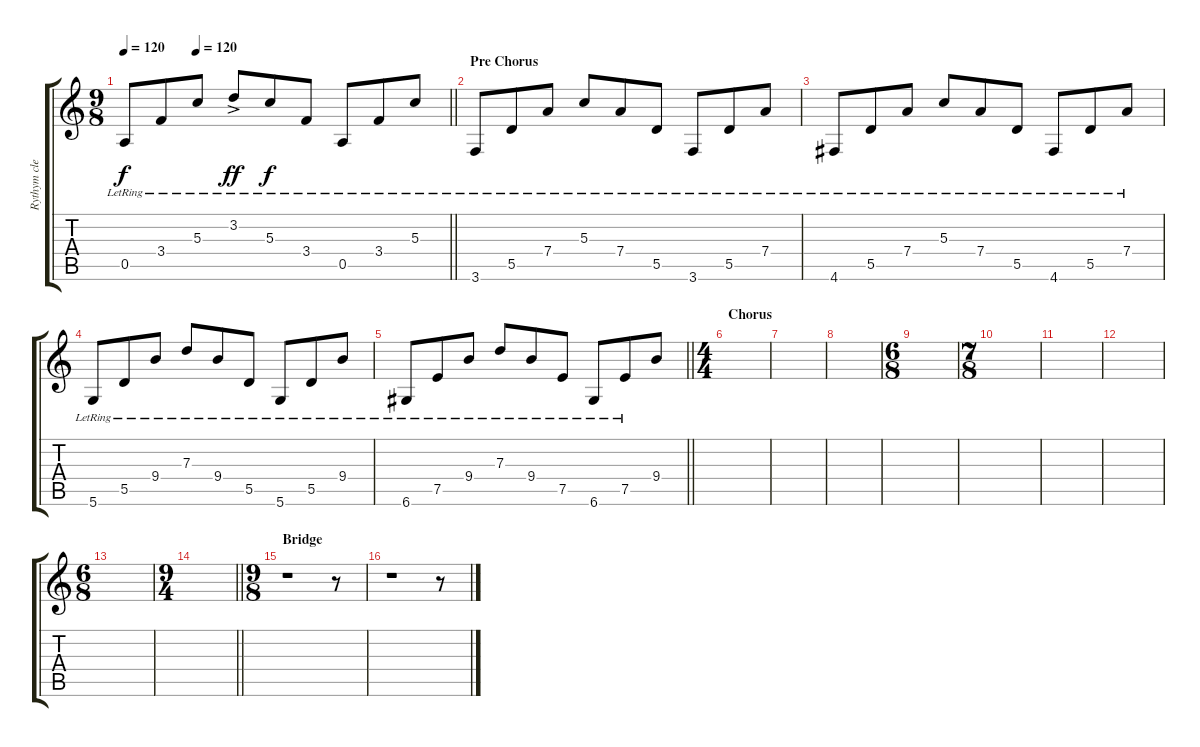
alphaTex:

\track ("Rythym clean" "Rythym cle") {instrument electricguitarclean}
\staff {score tabs}
\tuning (E4 B3 G3 D3 A2 D2) {hide}
\ts (9 8)
\tempo 120
\tempo (120 0.2222222222222222)
\clef g2
\barLineRight lightlight
\ks c
0.5{lr}.8{dy f} 3.4{lr}.8 5.3{lr}.8 3.2{ac lr}.8{dy ff} 5.3{lr}.8{dy f} 3.4{lr}.8 0.5{lr}.8 3.4{lr}.8 5.3{lr}.8 |
\section ("" "Pre Chorus")
3.6{lr}.8 5.5{lr}.8 7.4{lr}.8 5.3{lr}.8 7.4{lr}.8 5.5{lr}.8 3.6{lr}.8 5.5{lr}.8 7.4{lr}.8 |
4.6{lr}.8 5.5{lr}.8 7.4{lr}.8 5.3{lr}.8 7.4{lr}.8 5.5{lr}.8 4.6{lr}.8 5.5{lr}.8 7.4{lr}.8 |
5.6{lr}.8 5.5{lr}.8 9.4{lr}.8 7.3{lr}.8 9.4{lr}.8 5.5{lr}.8 5.6{lr}.8 5.5{lr}.8 9.4{lr}.8 |
\barLineRight lightlight
6.6{lr}.8 7.5{lr}.8 9.4{lr}.8 7.3{lr}.8 9.4{lr}.8 7.5{lr}.8 6.6{lr}.8 7.5{lr}.8 9.4.8 |
\ts (4 4)
\section ("" "Chorus")
|
|
|
\ts (6 8)
|
\ts (7 8)
|
|
|
\ts (6 8)
|
\ts (9 4)
\barLineRight lightlight
|
\ts (9 8)
\section ("" "Bridge")
r.1 r.8 |
r.1 r.8
